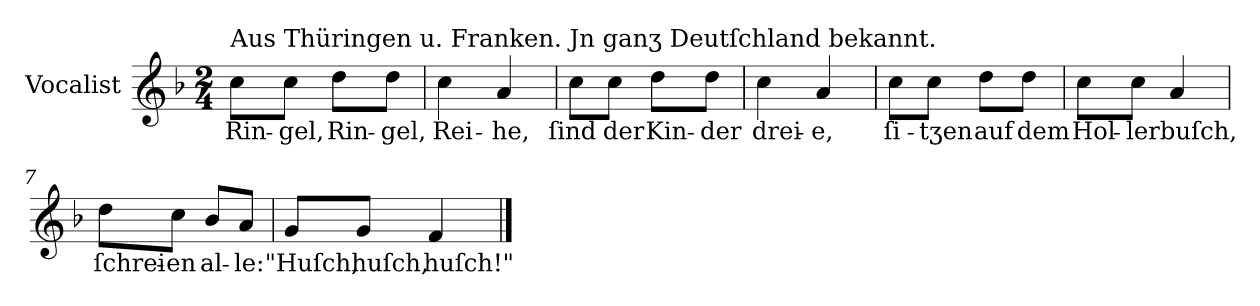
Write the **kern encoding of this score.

**kern	**text
*part1	*part1
*staff1	*staff1
*I"Vocalist	*
*k[b-]	*
*F:	*
*M2/4	*
=1	=1
!LO:TX:a:t=Aus Thüringen u. Franken. Jn ganʒ Deutſchland bekannt.	!
8ccL	Rin-
8ccJ	-gel,
8ddL	Rin-
8ddJ	-gel,
=2	=2
4cc	Rei-
4a	-he,
=3	=3
8ccL	ſind
8ccJ	der
8ddL	Kin-
8ddJ	-der
=4	=4
4cc	drei-
4a	-e,
=5	=5
8ccL	ſi-
8ccJ	-tʒen
8ddL	auf
8ddJ	dem
=6	=6
8ccL	Hol-
8ccJ	-lerbuſch,
4a	.
=7	=7
8ddL	ſchrei-
8ccJ	-en
8b-L	al-
8aJ	-le:
=8	=8
8gL	"Huſch,
8gJ	huſch,
4f	huſch!"
==	==
*-	*-
